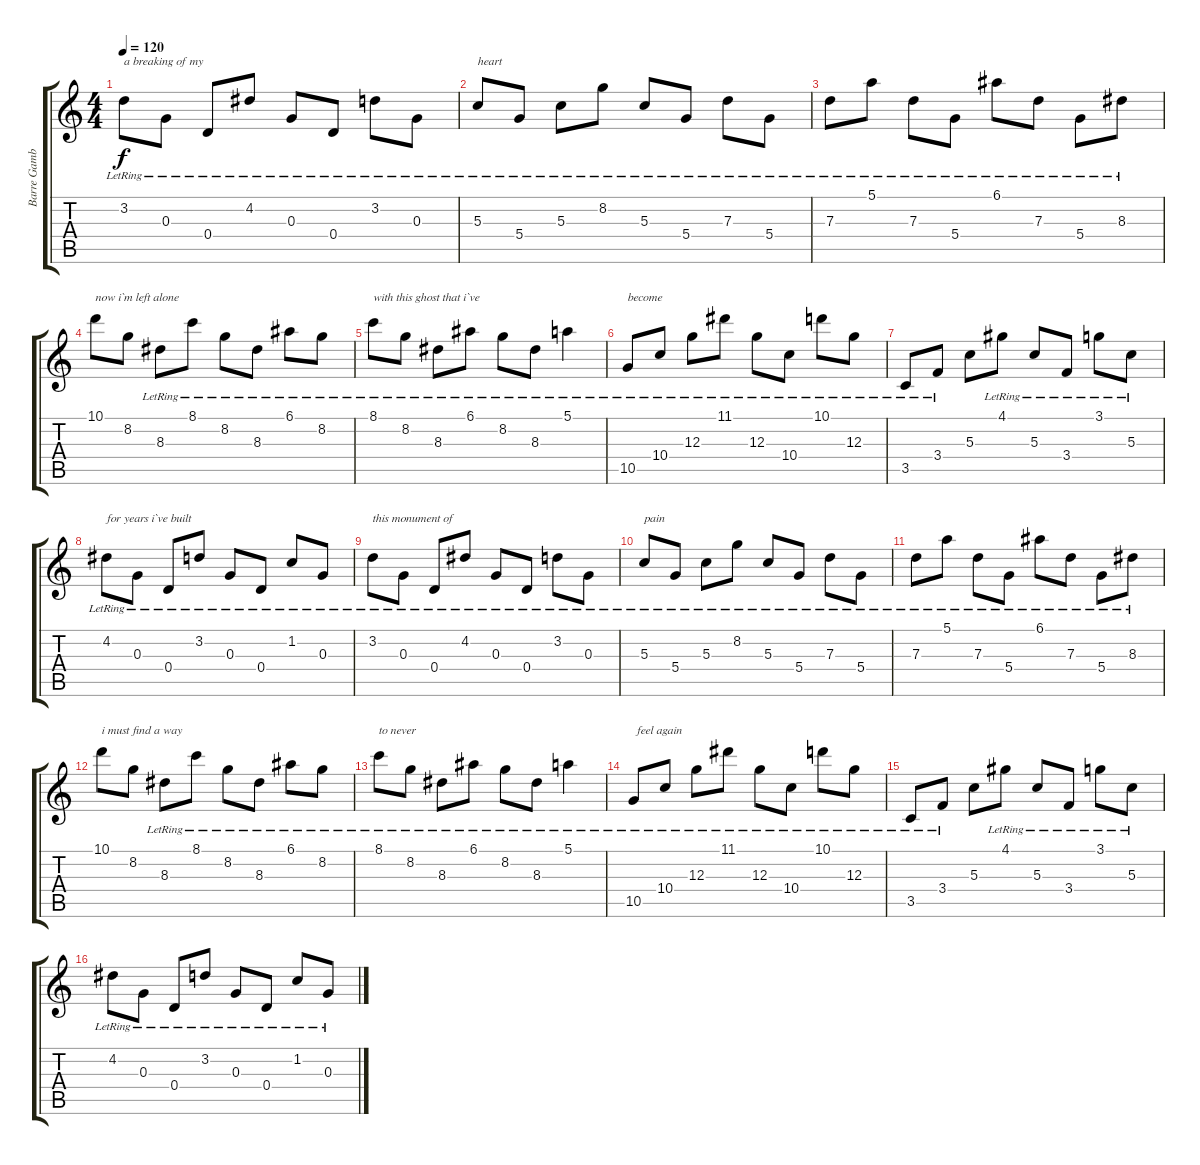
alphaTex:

\track ("Barre Gambling" "Barre Gamb") {instrument distortionguitar}
\staff {score tabs}
\tuning (E4 B3 G3 D3 A2 E2) {hide}
\ts (4 4)
\tempo 120
\clef g2
\ks c
3.2{lr}.8{txt "a breaking of my " dy f} 0.3{lr}.8 0.4{lr}.8 4.2{lr}.8 0.3{lr}.8 0.4{lr}.8 3.2{lr}.8 0.3{lr}.8 |
5.3{lr}.8{txt "heart"} 5.4{lr}.8 5.3{lr}.8 8.2{lr}.8 5.3{lr}.8 5.4{lr}.8 7.3{lr}.8 5.4{lr}.8 |
7.3{lr}.8 5.1{lr}.8 7.3{lr}.8 5.4{lr}.8 6.1{lr}.8 7.3{lr}.8 5.4{lr}.8 8.3{lr}.8 |
10.1.8{txt "now i`m left alone"} 8.2.8 8.3{lr}.8 8.1{lr}.8 8.2{lr}.8 8.3{lr}.8 6.1{lr}.8 8.2{lr}.8 |
8.1{lr}.8{txt "with this ghost that i`ve "} 8.2{lr}.8 8.3{lr}.8 6.1{lr}.8 8.2{lr}.8 8.3{lr}.8 5.1{lr}.4 |
10.5{lr}.8{txt "become"} 10.4{lr}.8 12.3{lr}.8 11.1{lr}.8 12.3{lr}.8 10.4{lr}.8 10.1{lr}.8 12.3{lr}.8 |
3.5{lr}.8 3.4{lr}.8 5.3.8 4.1{lr}.8 5.3{lr}.8 3.4{lr}.8 3.1{lr}.8 5.3{lr}.8 |
4.2{lr}.8{txt "for years i`ve built"} 0.3{lr}.8 0.4{lr}.8 3.2{lr}.8 0.3{lr}.8 0.4{lr}.8 1.2{lr}.8 0.3{lr}.8 |
3.2{lr}.8{txt "this monument of "} 0.3{lr}.8 0.4{lr}.8 4.2{lr}.8 0.3{lr}.8 0.4{lr}.8 3.2{lr}.8 0.3{lr}.8 |
5.3{lr}.8{txt "pain"} 5.4{lr}.8 5.3{lr}.8 8.2{lr}.8 5.3{lr}.8 5.4{lr}.8 7.3{lr}.8 5.4{lr}.8 |
7.3{lr}.8 5.1{lr}.8 7.3{lr}.8 5.4{lr}.8 6.1{lr}.8 7.3{lr}.8 5.4{lr}.8 8.3{lr}.8 |
10.1.8{txt "i must find a way"} 8.2.8 8.3{lr}.8 8.1{lr}.8 8.2{lr}.8 8.3{lr}.8 6.1{lr}.8 8.2{lr}.8 |
8.1{lr}.8{txt "to never"} 8.2{lr}.8 8.3{lr}.8 6.1{lr}.8 8.2{lr}.8 8.3{lr}.8 5.1{lr}.4 |
10.5{lr}.8{txt " feel again"} 10.4{lr}.8 12.3{lr}.8 11.1{lr}.8 12.3{lr}.8 10.4{lr}.8 10.1{lr}.8 12.3{lr}.8 |
3.5{lr}.8 3.4{lr}.8 5.3.8 4.1{lr}.8 5.3{lr}.8 3.4{lr}.8 3.1{lr}.8 5.3{lr}.8 |
4.2{lr}.8 0.3{lr}.8 0.4{lr}.8 3.2{lr}.8 0.3{lr}.8 0.4{lr}.8 1.2{lr}.8 0.3{lr}.8
